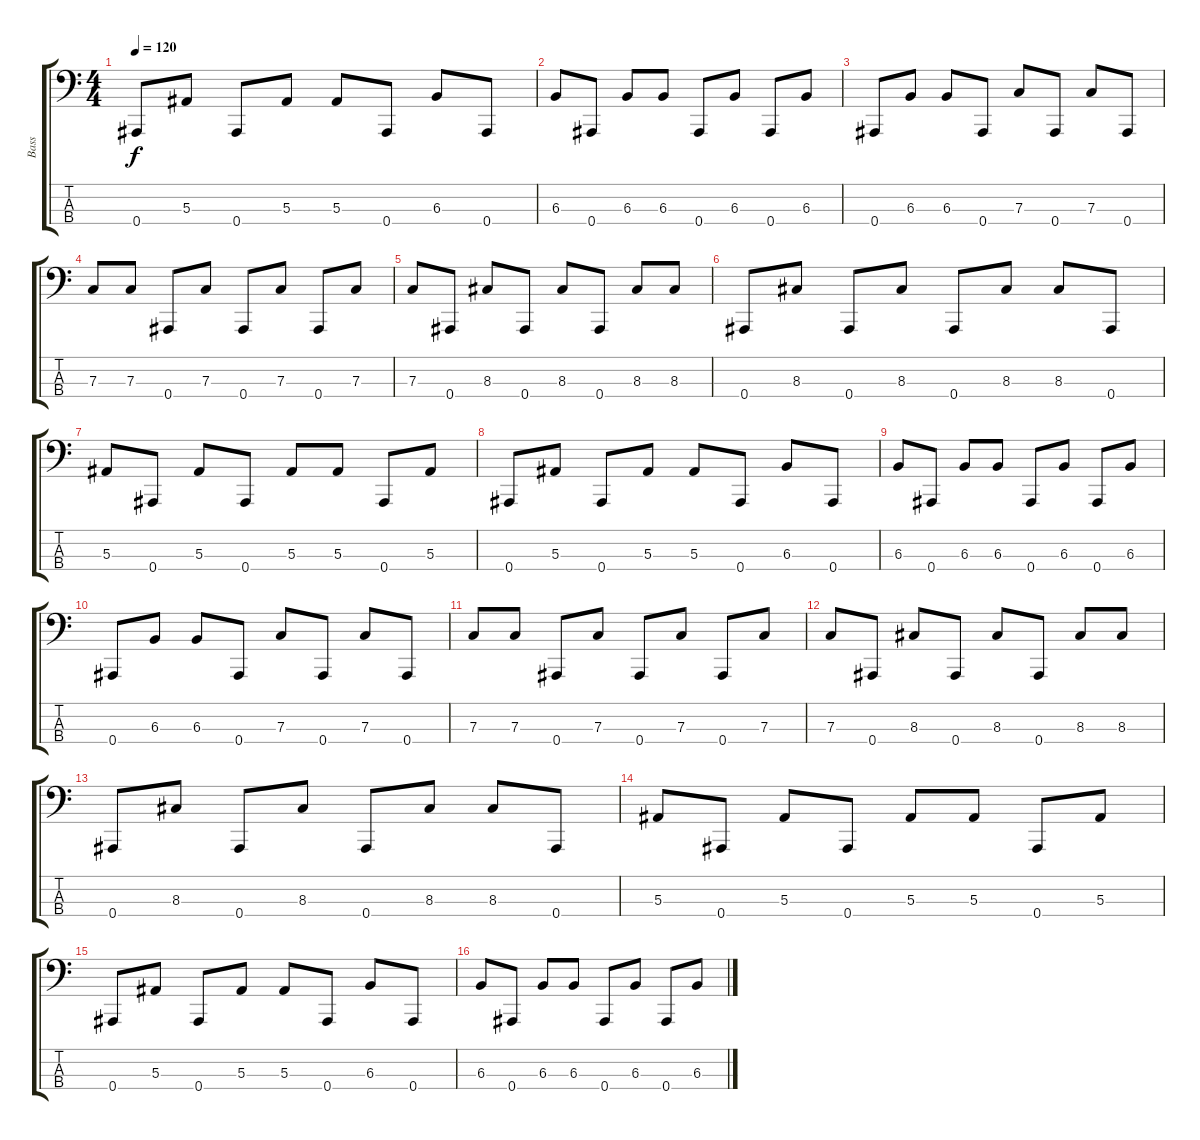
\track ("Bass" "Bass") {instrument electricbassfinger}
\staff {score tabs}
\tuning (F2 Bb1 F1 Bb0) {hide}
\ts (4 4)
\tempo 120
\clef f4
\ks c
0.4.8{dy f} 5.3.8 0.4.8 5.3.8 5.3.8 0.4.8 6.3.8 0.4.8 |
6.3.8 0.4.8 6.3.8 6.3.8 0.4.8 6.3.8 0.4.8 6.3.8 |
0.4.8 6.3.8 6.3.8 0.4.8 7.3.8 0.4.8 7.3.8 0.4.8 |
7.3.8 7.3.8 0.4.8 7.3.8 0.4.8 7.3.8 0.4.8 7.3.8 |
7.3.8 0.4.8 8.3.8 0.4.8 8.3.8 0.4.8 8.3.8 8.3.8 |
0.4.8 8.3.8 0.4.8 8.3.8 0.4.8 8.3.8 8.3.8 0.4.8 |
5.3.8 0.4.8 5.3.8 0.4.8 5.3.8 5.3.8 0.4.8 5.3.8 |
0.4.8 5.3.8 0.4.8 5.3.8 5.3.8 0.4.8 6.3.8 0.4.8 |
6.3.8 0.4.8 6.3.8 6.3.8 0.4.8 6.3.8 0.4.8 6.3.8 |
0.4.8 6.3.8 6.3.8 0.4.8 7.3.8 0.4.8 7.3.8 0.4.8 |
7.3.8 7.3.8 0.4.8 7.3.8 0.4.8 7.3.8 0.4.8 7.3.8 |
7.3.8 0.4.8 8.3.8 0.4.8 8.3.8 0.4.8 8.3.8 8.3.8 |
0.4.8 8.3.8 0.4.8 8.3.8 0.4.8 8.3.8 8.3.8 0.4.8 |
5.3.8 0.4.8 5.3.8 0.4.8 5.3.8 5.3.8 0.4.8 5.3.8 |
0.4.8 5.3.8 0.4.8 5.3.8 5.3.8 0.4.8 6.3.8 0.4.8 |
6.3.8 0.4.8 6.3.8 6.3.8 0.4.8 6.3.8 0.4.8 6.3.8
